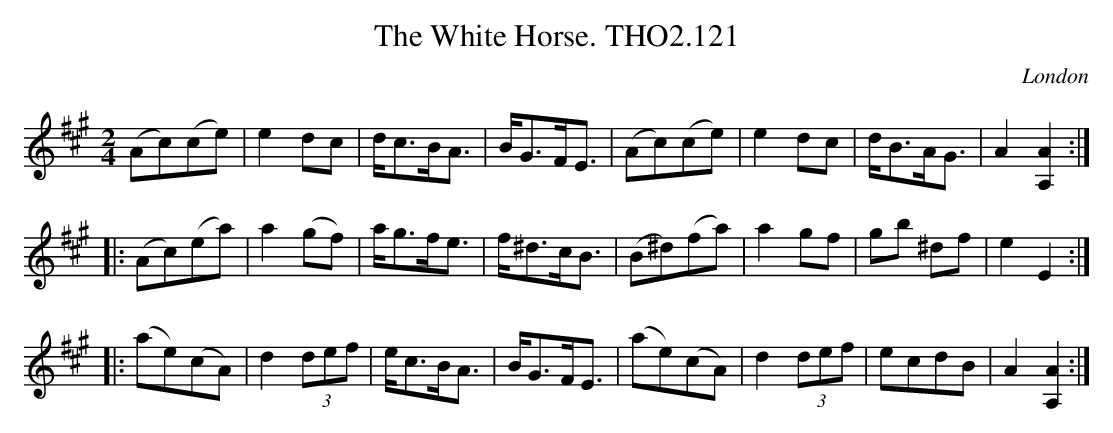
X:1
T:White Horse. THO2.121, The
O:London
M:2/4
L:1/8
K:A
(Ac)(ce)|e2 dc|d<cB<A|B<GF<E|(Ac)(ce)|e2 dc|d<BA<G|A2 [A,2A2]:|
|:(Ac)(ea)|a2 (gf)|a<gf<e|f<^dc<B|(B^d)(fa)|a2 gf|gb ^df|e2E2:|
|:(ae)(cA)|d2 (3def|e<cB<A|B<GF<E|(ae)(cA)|d2 (3def|ecdB|A2 [A,2A2]:|
